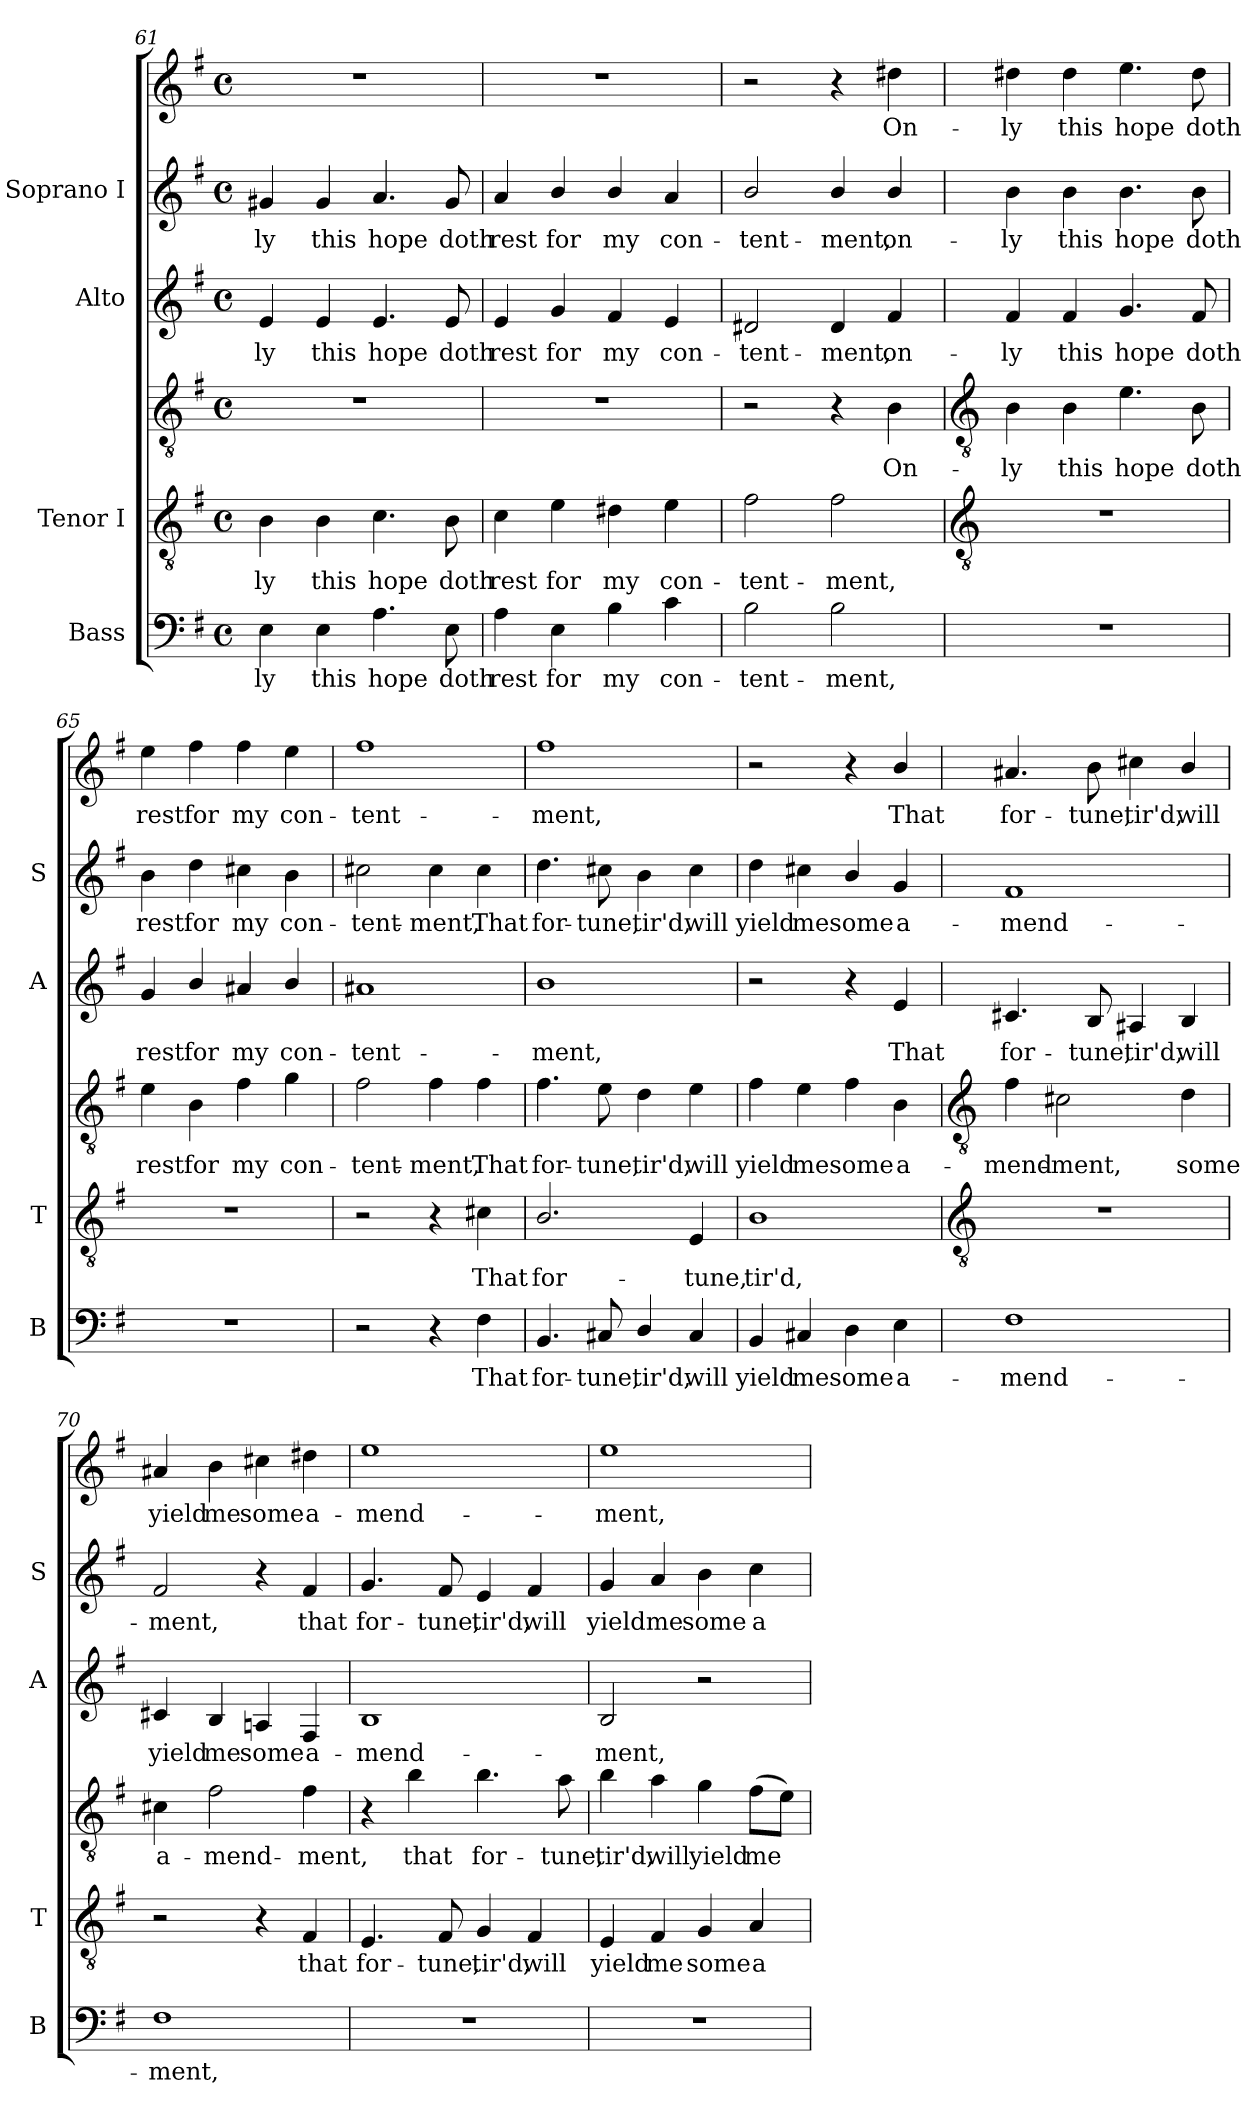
**kern	**text	**kern	**text	**kern	**text	**kern	**text	**kern	**text	**kern	**text
*part4	*part4	*part3	*part3	*part3	*part3	*part2	*part2	*part1	*part1	*part1	*part1
*staff6	*staff6	*staff5	*staff5	*staff4	*staff4	*staff3	*staff3	*staff2	*staff2	*staff1	*staff1
*I"Bass	*	*I"Tenor I	*	*	*	*I"Alto	*	*I"Soprano I	*	*	*
*I'B	*	*I'T	*	*	*	*I'A	*	*I'S	*	*	*
*clefF4	*	*clefGv2	*	*clefGv2	*	*clefG2	*	*clefG2	*	*clefG2	*
*k[f#]	*	*k[f#]	*	*k[f#]	*	*k[f#]	*	*k[f#]	*	*k[f#]	*
*G:	*	*G:	*	*G:	*	*G:	*	*G:	*	*G:	*
*M4/4	*	*M4/4	*	*M4/4	*	*M4/4	*	*M4/4	*	*M4/4	*
*met(c)	*	*met(c)	*	*met(c)	*	*met(c)	*	*met(c)	*	*met(c)	*
=61	=61	=61	=61	=61	=61	=61	=61	=61	=61	=61	=61
!	!LO:LY:b	!	!LO:LY:b	!	!	!	!LO:LY:b	!	!LO:LY:b	!	!
4E	-ly	4B	-ly	1r	.	4e	-ly	4g#X	-ly	1r	.
!	!LO:LY:b	!	!LO:LY:b	!	!	!	!LO:LY:b	!	!LO:LY:b	!	!
4E	this	4B	this	.	.	4e	this	4g#	this	.	.
!	!LO:LY:b	!	!LO:LY:b	!	!	!	!LO:LY:b	!	!LO:LY:b	!	!
4.A	hope	4.c	hope	.	.	4.e	hope	4.a	hope	.	.
!	!LO:LY:b	!	!LO:LY:b	!	!	!	!LO:LY:b	!	!LO:LY:b	!	!
8E	doth	8B	doth	.	.	8e	doth	8g#	doth	.	.
=62	=62	=62	=62	=62	=62	=62	=62	=62	=62	=62	=62
!	!LO:LY:b	!	!LO:LY:b	!	!	!	!LO:LY:b	!	!LO:LY:b	!	!
4A	rest	4c	rest	1r	.	4e	rest	4a	rest	1r	.
!	!LO:LY:b	!	!LO:LY:b	!	!	!	!LO:LY:b	!	!LO:LY:b	!	!
4E	for	4e	for	.	.	4g	for	4b/	for	.	.
!	!LO:LY:b	!	!LO:LY:b	!	!	!	!LO:LY:b	!	!LO:LY:b	!	!
4B	my	4d#X	my	.	.	4f#	my	4b/	my	.	.
!	!LO:LY:b	!	!LO:LY:b	!	!	!	!LO:LY:b	!	!LO:LY:b	!	!
4c	con-	4e	con-	.	.	4e	con-	4a	con-	.	.
=63	=63	=63	=63	=63	=63	=63	=63	=63	=63	=63	=63
!	!LO:LY:b	!	!LO:LY:b	!	!	!	!LO:LY:b	!	!LO:LY:b	!	!
2B	-tent-	2f#	-tent-	2r	.	2d#X	-tent-	2b/	-tent-	2r	.
!	!LO:LY:b	!	!LO:LY:b	!	!	!	!LO:LY:b	!	!LO:LY:b	!	!
2B	-ment,	2f#	-ment,	4r	.	4d#	-ment,	4b/	-ment,	4r	.
!	!	!	!	!	!LO:LY:b	!	!LO:LY:b	!	!LO:LY:b	!	!LO:LY:b
.	.	.	.	4B	-On-	4f#	on-	4b/	on-	4dd#X	-On-
!!LO:LB:g=z
=64	=64	=64	=64	=64	=64	=64	=64	=64	=64	=64	=64
*	*	*clefGv2	*	*clefGv2	*	*	*	*	*	*	*
!	!	!	!	!	!LO:LY:b	!	!LO:LY:b	!	!LO:LY:b	!	!LO:LY:b
1r	.	1r	.	4B	ly	4f#	-ly	4b	ly	4dd#X	-ly
!	!	!	!	!	!LO:LY:b	!	!LO:LY:b	!	!LO:LY:b	!	!LO:LY:b
.	.	.	.	4B	this	4f#	this	4b	this	4dd#	this
!	!	!	!	!	!LO:LY:b	!	!LO:LY:b	!	!LO:LY:b	!	!LO:LY:b
.	.	.	.	4.e	hope	4.g	hope	4.b	hope	4.ee	hope
!	!	!	!	!	!LO:LY:b	!	!LO:LY:b	!	!LO:LY:b	!	!LO:LY:b
.	.	.	.	8B	doth	8f#	doth	8b	doth	8dd#	doth
=65	=65	=65	=65	=65	=65	=65	=65	=65	=65	=65	=65
!	!	!	!	!	!LO:LY:b	!	!LO:LY:b	!	!LO:LY:b	!	!LO:LY:b
1r	.	1r	.	4e	rest	4g	rest	4b	-rest	4ee	rest
!	!	!	!	!	!LO:LY:b	!	!LO:LY:b	!	!LO:LY:b	!	!LO:LY:b
.	.	.	.	4B	for	4b/	for	4dd	for	4ff#	for
!	!	!	!	!	!LO:LY:b	!	!LO:LY:b	!	!LO:LY:b	!	!LO:LY:b
.	.	.	.	4f#	my	4a#X	my	4cc#X	my	4ff#	my
!	!	!	!	!	!LO:LY:b	!	!LO:LY:b	!	!LO:LY:b	!	!LO:LY:b
.	.	.	.	4g	con-	4b/	con-	4b	con-	4ee	con-
=66	=66	=66	=66	=66	=66	=66	=66	=66	=66	=66	=66
!	!	!	!	!	!LO:LY:b	!	!LO:LY:b	!	!LO:LY:b	!	!LO:LY:b
2r	.	2r	.	2f#	-tent-	1a#X	-tent-	2cc#X	-tent-	1ff#	-tent-
!	!	!	!	!	!LO:LY:b	!	!	!	!LO:LY:b	!	!
4r	.	4r	.	4f#	-ment,	.	.	4cc#	-ment,	.	.
!	!LO:LY:b	!	!LO:LY:b	!	!LO:LY:b	!	!	!	!LO:LY:b	!	!
4F#	That	4c#X	That	4f#	That	.	.	4cc#	That	.	.
=67	=67	=67	=67	=67	=67	=67	=67	=67	=67	=67	=67
!	!LO:LY:b	!	!LO:LY:b	!	!LO:LY:b	!	!LO:LY:b	!	!LO:LY:b	!	!LO:LY:b
4.BB	for-	2.B/	for-	4.f#	for-	1b	-ment,	4.dd	for-	1ff#	ment,
!	!LO:LY:b	!	!	!	!LO:LY:b	!	!	!	!LO:LY:b	!	!
8C#X	-tune,	.	.	8e	-tune,	.	.	8cc#X	-tune,	.	.
!	!LO:LY:b	!	!	!	!LO:LY:b	!	!	!	!LO:LY:b	!	!
4D/	tir'd,	.	.	4d	tir'd,	.	.	4b	tir'd,	.	.
!	!LO:LY:b	!	!LO:LY:b	!	!LO:LY:b	!	!	!	!LO:LY:b	!	!
4C#	will	4E	-tune,	4e	will	.	.	4cc#	will	.	.
=68	=68	=68	=68	=68	=68	=68	=68	=68	=68	=68	=68
!	!LO:LY:b	!	!LO:LY:b	!	!LO:LY:b	!	!	!	!LO:LY:b	!	!
4BB	yield	1B	-tir'd,	4f#	yield	2r	.	4dd	yield	2r	.
!	!LO:LY:b	!	!	!	!LO:LY:b	!	!	!	!LO:LY:b	!	!
4C#X	me	.	.	4e	me	.	.	4cc#X	me	.	.
!	!LO:LY:b	!	!	!	!LO:LY:b	!	!	!	!LO:LY:b	!	!
4D	some	.	.	4f#	some	4r	.	4b/	some	4r	.
!	!LO:LY:b	!	!	!	!LO:LY:b	!	!LO:LY:b	!	!LO:LY:b	!	!LO:LY:b
4E	a-	.	.	4B	a-	4e	That	4g	a-	4b/	That
!!LO:LB:g=z
=69	=69	=69	=69	=69	=69	=69	=69	=69	=69	=69	=69
*	*	*clefGv2	*	*clefGv2	*	*	*	*	*	*	*
!	!LO:LY:b	!	!	!	!LO:LY:b	!	!LO:LY:b	!	!LO:LY:b	!	!LO:LY:b
1F#	-mend-	1r	.	4f#	mend-	4.c#X	for-	1f#	mend-	4.a#X	-for-
!	!	!	!	!	!LO:LY:b	!	!	!	!	!	!
.	.	.	.	2c#X	-ment,	.	.	.	.	.	.
!	!	!	!	!	!	!	!LO:LY:b	!	!	!	!LO:LY:b
.	.	.	.	.	.	8B	-tune,	.	.	8b	-tune,
!	!	!	!	!	!	!	!LO:LY:b	!	!	!	!LO:LY:b
.	.	.	.	.	.	4A#X	tir'd,	.	.	4cc#X	tir'd,
!	!	!	!	!	!LO:LY:b	!	!LO:LY:b	!	!	!	!LO:LY:b
.	.	.	.	4d	some	4B	will	.	.	4b/	will
=70	=70	=70	=70	=70	=70	=70	=70	=70	=70	=70	=70
!	!LO:LY:b	!	!	!	!LO:LY:b	!	!LO:LY:b	!	!LO:LY:b	!	!LO:LY:b
1F#	-ment,	2r	.	4c#X	a-	4c#X	yield	2f#	-ment,	4a#X	-yield
!	!	!	!	!	!LO:LY:b	!	!LO:LY:b	!	!	!	!LO:LY:b
.	.	.	.	2f#	-mend-	4B	me	.	.	4b	me
!	!	!	!	!	!	!	!LO:LY:b	!	!	!	!LO:LY:b
.	.	4r	.	.	.	4An	some	4r	.	4cc#X	some
!	!	!	!LO:LY:b	!	!LO:LY:b	!	!LO:LY:b	!	!LO:LY:b	!	!LO:LY:b
.	.	4F#	that	4f#	-ment,	4F#	a-	4f#	that	4dd#X	a-
=71	=71	=71	=71	=71	=71	=71	=71	=71	=71	=71	=71
!	!	!	!LO:LY:b	!	!	!	!LO:LY:b	!	!LO:LY:b	!	!LO:LY:b
1r	.	4.E	for-	4r	.	1B	-mend-	4.g	-for-	1ee	mend-
!	!	!	!	!	!LO:LY:b	!	!	!	!	!	!
.	.	.	.	4b	that	.	.	.	.	.	.
!	!	!	!LO:LY:b	!	!	!	!	!	!LO:LY:b	!	!
.	.	8F#	-tune,	.	.	.	.	8f#	-tune,	.	.
!	!	!	!LO:LY:b	!	!LO:LY:b	!	!	!	!LO:LY:b	!	!
.	.	4G	tir'd,	4.b	for-	.	.	4e	tir'd,	.	.
!	!	!	!LO:LY:b	!	!	!	!	!	!LO:LY:b	!	!
.	.	4F#	will	.	.	.	.	4f#	will	.	.
!	!	!	!	!	!LO:LY:b	!	!	!	!	!	!
.	.	.	.	8a	-tune,	.	.	.	.	.	.
=72	=72	=72	=72	=72	=72	=72	=72	=72	=72	=72	=72
!	!	!	!LO:LY:b	!	!LO:LY:b	!	!LO:LY:b	!	!LO:LY:b	!	!LO:LY:b
1r	.	4E	yield	4b	tir'd,	2B	-ment,	4g	yield	1ee	ment,
!	!	!	!LO:LY:b	!	!LO:LY:b	!	!	!	!LO:LY:b	!	!
.	.	4F#	me	4a	will	.	.	4a	me	.	.
!	!	!	!LO:LY:b	!	!LO:LY:b	!	!	!	!LO:LY:b	!	!
.	.	4G	some	4g	yield	2r	.	4b	some	.	.
!	!	!	!LO:LY:b	!	!LO:LY:b	!	!	!	!LO:LY:b	!	!
.	.	4A	a-	(>8f#L	me	.	.	4cc	a-	.	.
.	.	.	.	8eJ)	.	.	.	.	.	.	.
=	=	=	=	=	=	=	=	=	=	=	=
*-	*-	*-	*-	*-	*-	*-	*-	*-	*-	*-	*-
